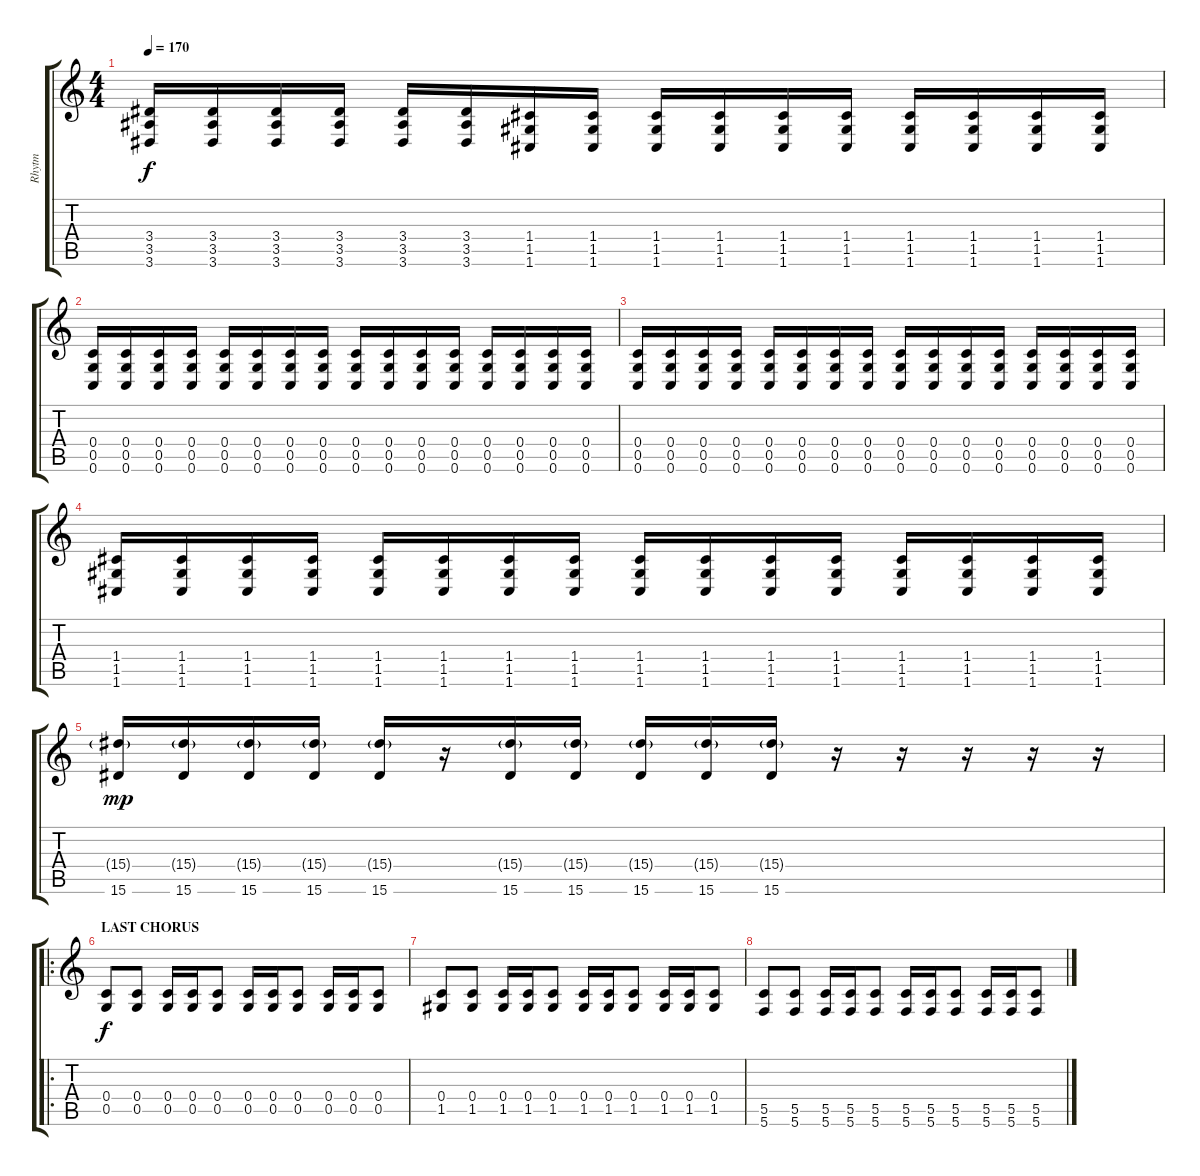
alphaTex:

\track ("Rhytm" "Rhytm") {instrument distortionguitar}
\staff {score tabs}
\tuning (D4 A3 F3 C3 G2 C2) {hide}
\ts (4 4)
\tempo 170
\clef g2
\ks c
(3.4 3.5 3.6).16{dy f} (3.4 3.5 3.6).16 (3.4 3.5 3.6).16 (3.4 3.5 3.6).16 (3.4 3.5 3.6).16 (3.4 3.5 3.6).16 (1.4 1.5 1.6).16 (1.4 1.5 1.6).16 (1.4 1.5 1.6).16 (1.4 1.5 1.6).16 (1.4 1.5 1.6).16 (1.4 1.5 1.6).16 (1.4 1.5 1.6).16 (1.4 1.5 1.6).16 (1.4 1.5 1.6).16 (1.4 1.5 1.6).16 |
(0.4 0.5 0.6).16 (0.4 0.5 0.6).16 (0.4 0.5 0.6).16 (0.4 0.5 0.6).16 (0.4 0.5 0.6).16 (0.4 0.5 0.6).16 (0.4 0.5 0.6).16 (0.4 0.5 0.6).16 (0.4 0.5 0.6).16 (0.4 0.5 0.6).16 (0.4 0.5 0.6).16 (0.4 0.5 0.6).16 (0.4 0.5 0.6).16 (0.4 0.5 0.6).16 (0.4 0.5 0.6).16 (0.4 0.5 0.6).16 |
(0.4 0.5 0.6).16 (0.4 0.5 0.6).16 (0.4 0.5 0.6).16 (0.4 0.5 0.6).16 (0.4 0.5 0.6).16 (0.4 0.5 0.6).16 (0.4 0.5 0.6).16 (0.4 0.5 0.6).16 (0.4 0.5 0.6).16 (0.4 0.5 0.6).16 (0.4 0.5 0.6).16 (0.4 0.5 0.6).16 (0.4 0.5 0.6).16 (0.4 0.5 0.6).16 (0.4 0.5 0.6).16 (0.4 0.5 0.6).16 |
(1.4 1.5 1.6).16 (1.4 1.5 1.6).16 (1.4 1.5 1.6).16 (1.4 1.5 1.6).16 (1.4 1.5 1.6).16 (1.4 1.5 1.6).16 (1.4 1.5 1.6).16 (1.4 1.5 1.6).16 (1.4 1.5 1.6).16 (1.4 1.5 1.6).16 (1.4 1.5 1.6).16 (1.4 1.5 1.6).16 (1.4 1.5 1.6).16 (1.4 1.5 1.6).16 (1.4 1.5 1.6).16 (1.4 1.5 1.6).16 |
(15.4{g} 15.6).16{dy mp} (15.4{g} 15.6).16 (15.4{g} 15.6).16 (15.4{g} 15.6).16 (15.4{g} 15.6).16 r.16 (15.4{g} 15.6).16 (15.4{g} 15.6).16 (15.4{g} 15.6).16 (15.4{g} 15.6).16 (15.4{g} 15.6).16 r.16 r.16 r.16 r.16 r.16 |
\ro
\section ("" "LAST CHORUS")
(0.4 0.5).8{dy f instrument distortionguitar} (0.4 0.5).8 (0.4 0.5).16 (0.4 0.5).16 (0.4 0.5).8 (0.4 0.5).16 (0.4 0.5).16 (0.4 0.5).8 (0.4 0.5).16 (0.4 0.5).16 (0.4 0.5).8 |
(0.4 1.5).8 (0.4 1.5).8 (0.4 1.5).16 (0.4 1.5).16 (0.4 1.5).8 (0.4 1.5).16 (0.4 1.5).16 (0.4 1.5).8 (0.4 1.5).16 (0.4 1.5).16 (0.4 1.5).8 |
(5.5 5.6).8 (5.5 5.6).8 (5.5 5.6).16 (5.5 5.6).16 (5.5 5.6).8 (5.5 5.6).16 (5.5 5.6).16 (5.5 5.6).8 (5.5 5.6).16 (5.5 5.6).16 (5.5 5.6).8
